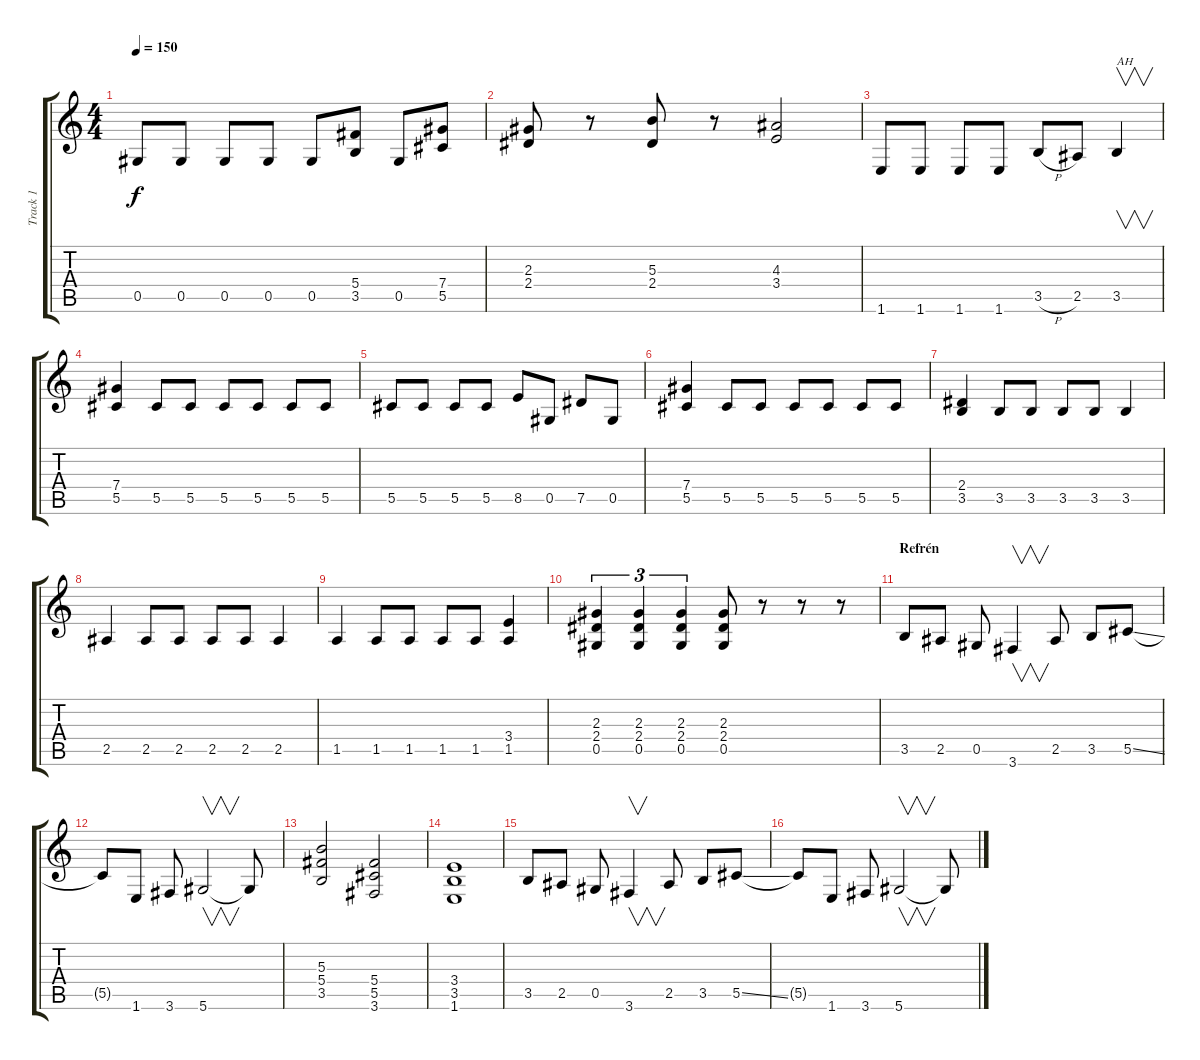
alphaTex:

\track ("Track 1" "Track 1") {instrument distortionguitar}
\staff {score tabs}
\tuning (Eb4 Bb3 Gb3 Db3 Ab2 Eb2) {hide}
\ts (4 4)
\tempo 150
\clef g2
\ks c
0.5.8{dy f} 0.5.8 0.5.8 0.5.8 0.5.8 (5.4 3.5).8 0.5.8 (7.4 5.5).8 |
(2.3 2.4).8 r.8 (5.3 2.4).8 r.8 (4.3 3.4).2 |
1.6.8 1.6.8 1.6.8 1.6.8 3.5{h}.8 2.5.8 3.5.4{v txt "AH"} |
(7.4 5.5).4 5.5.8 5.5.8 5.5.8 5.5.8 5.5.8 5.5.8 |
5.5.8 5.5.8 5.5.8 5.5.8 8.5.8 0.5.8 7.5.8 0.5.8 |
(7.4 5.5).4 5.5.8 5.5.8 5.5.8 5.5.8 5.5.8 5.5.8 |
(2.4 3.5).4 3.5.8 3.5.8 3.5.8 3.5.8 3.5.4 |
2.5.4 2.5.8 2.5.8 2.5.8 2.5.8 2.5.4 |
1.5.4 1.5.8 1.5.8 1.5.8 1.5.8 (3.4 1.5).4 |
(2.3 2.4 0.5).4{tu (3 2)} (2.3 2.4 0.5).4{tu (3 2)} (2.3 2.4 0.5).4{tu (3 2)} (2.3 2.4 0.5).8 r.8 r.8 r.8 |
\section ("" "Refrén")
3.5.8 2.5.8 0.5.8 3.6.4{v} 2.5.8 3.5.8 5.5{ss}.8 |
5.5{t}.8 1.6.8 3.6.8 5.6.2{v} 5.6{t}.8 |
(5.3 5.4 3.5).2 (5.4 5.5 3.6).2 |
(3.4 3.5 1.6).1 |
3.5.8 2.5.8 0.5.8 3.6.4{v} 2.5.8 3.5.8 5.5{ss}.8 |
5.5{t}.8 1.6.8 3.6.8 5.6.2{v} 5.6{t}.8
